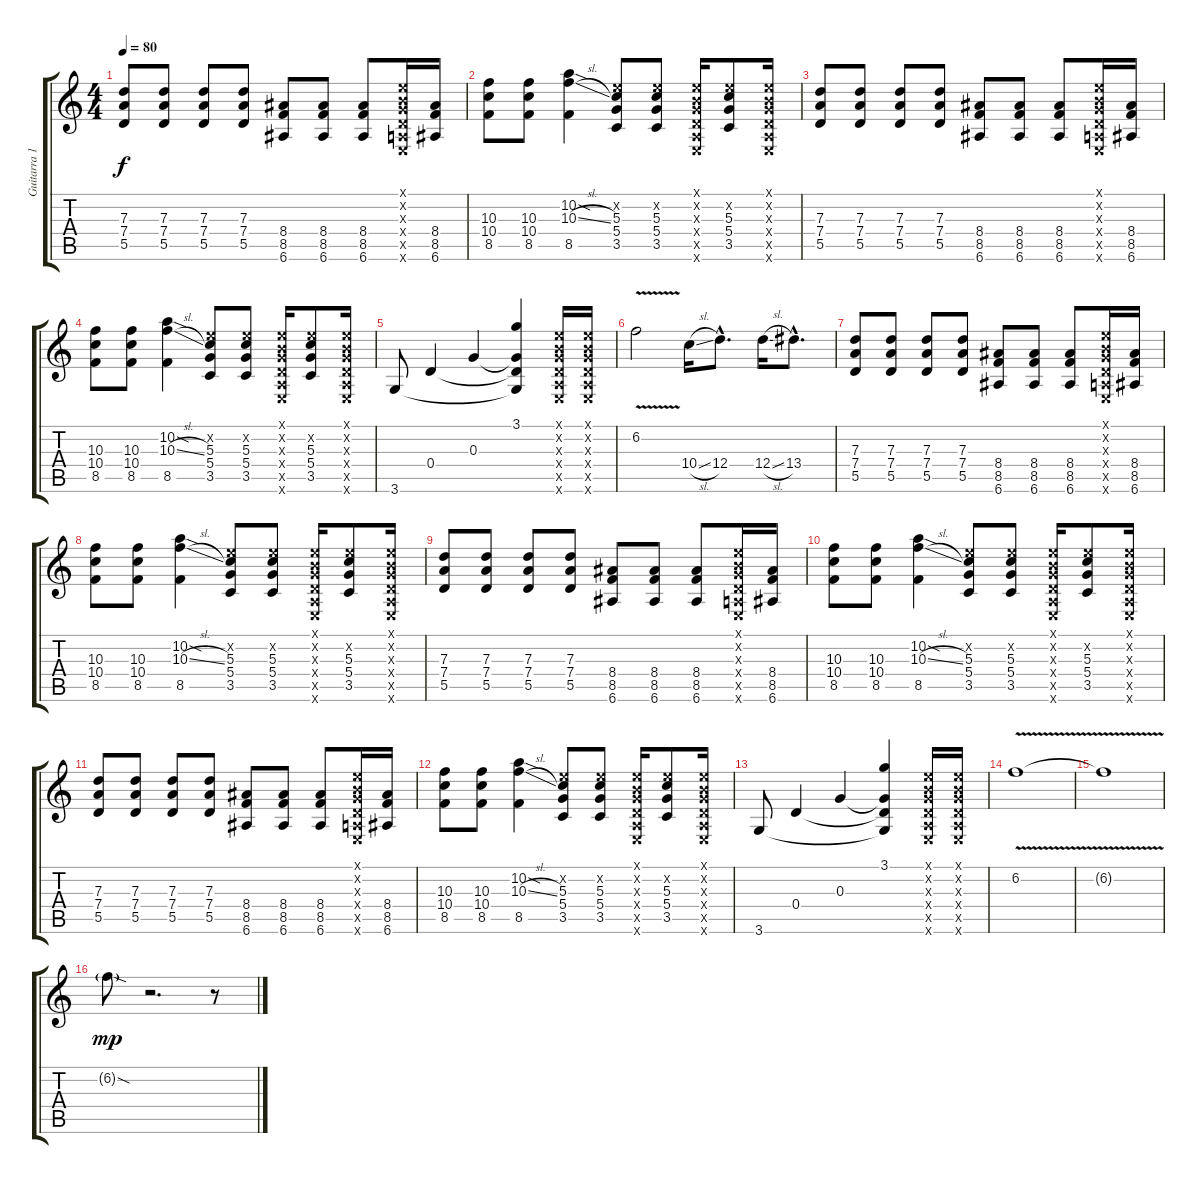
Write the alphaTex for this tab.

\track ("Guitarra 1 (Evan)" "Guitarra 1") {instrument distortionguitar}
\staff {score tabs}
\tuning (E4 B3 G3 D3 A2 E2) {hide}
\ts (4 4)
\tempo 80
\clef g2
\ks c
(7.3 7.4 5.5).8{dy f} (7.3 7.4 5.5).8 (7.3 7.4 5.5).8 (7.3 7.4 5.5).8 (8.4 8.5 6.6).8 (8.4 8.5 6.6).8 (8.4 8.5 6.6).8 (0.1{x} 0.2{x} 0.3{x} 0.4{x} 0.5{x} 0.6{x}).16 (8.4 8.5 6.6).16 |
(10.3 10.4 8.5).8 (10.3 10.4 8.5).8 (10.2{sod} 10.3{sl} 8.5).4 (5.2{x} 5.3 5.4 3.5).8 (5.2{x} 5.3 5.4 3.5).8 (0.1{x} 0.2{x} 0.3{x} 0.4{x} 0.5{x} 0.6{x}).16 (5.2{x} 5.3 5.4 3.5).8 (0.1{x} 0.2{x} 0.3{x} 0.4{x} 0.5{x} 0.6{x}).16 |
(7.3 7.4 5.5).8 (7.3 7.4 5.5).8 (7.3 7.4 5.5).8 (7.3 7.4 5.5).8 (8.4 8.5 6.6).8 (8.4 8.5 6.6).8 (8.4 8.5 6.6).8 (0.1{x} 0.2{x} 0.3{x} 0.4{x} 0.5{x} 0.6{x}).16 (8.4 8.5 6.6).16 |
(10.3 10.4 8.5).8 (10.3 10.4 8.5).8 (10.2{sod} 10.3{sl} 8.5).4 (5.2{x} 5.3 5.4 3.5).8 (5.2{x} 5.3 5.4 3.5).8 (0.1{x} 0.2{x} 0.3{x} 0.4{x} 0.5{x} 0.6{x}).16 (5.2{x} 5.3 5.4 3.5).8 (0.1{x} 0.2{x} 0.3{x} 0.4{x} 0.5{x} 0.6{x}).16 |
3.6.8 0.4.4 0.3.4 (3.1 0.3{t} 0.4{t} 3.6{t}).4 (0.1{x} 0.2{x} 0.3{x} 0.4{x} 0.5{x} 0.6{x}).16 (0.1{x} 0.2{x} 0.3{x} 0.4{x} 0.5{x} 0.6{x}).16 |
6.2{v}.2 10.4{sl}.16 12.4{hac}.8{d} 12.4{sl}.16 13.4{hac}.8{d} |
(7.3 7.4 5.5).8 (7.3 7.4 5.5).8 (7.3 7.4 5.5).8 (7.3 7.4 5.5).8 (8.4 8.5 6.6).8 (8.4 8.5 6.6).8 (8.4 8.5 6.6).8 (0.1{x} 0.2{x} 0.3{x} 0.4{x} 0.5{x} 0.6{x}).16 (8.4 8.5 6.6).16 |
(10.3 10.4 8.5).8 (10.3 10.4 8.5).8 (10.2{sod} 10.3{sl} 8.5).4 (5.2{x} 5.3 5.4 3.5).8 (5.2{x} 5.3 5.4 3.5).8 (0.1{x} 0.2{x} 0.3{x} 0.4{x} 0.5{x} 0.6{x}).16 (5.2{x} 5.3 5.4 3.5).8 (0.1{x} 0.2{x} 0.3{x} 0.4{x} 0.5{x} 0.6{x}).16 |
(7.3 7.4 5.5).8 (7.3 7.4 5.5).8 (7.3 7.4 5.5).8 (7.3 7.4 5.5).8 (8.4 8.5 6.6).8 (8.4 8.5 6.6).8 (8.4 8.5 6.6).8 (0.1{x} 0.2{x} 0.3{x} 0.4{x} 0.5{x} 0.6{x}).16 (8.4 8.5 6.6).16 |
(10.3 10.4 8.5).8 (10.3 10.4 8.5).8 (10.2{sod} 10.3{sl} 8.5).4 (5.2{x} 5.3 5.4 3.5).8 (5.2{x} 5.3 5.4 3.5).8 (0.1{x} 0.2{x} 0.3{x} 0.4{x} 0.5{x} 0.6{x}).16 (5.2{x} 5.3 5.4 3.5).8 (0.1{x} 0.2{x} 0.3{x} 0.4{x} 0.5{x} 0.6{x}).16 |
(7.3 7.4 5.5).8 (7.3 7.4 5.5).8 (7.3 7.4 5.5).8 (7.3 7.4 5.5).8 (8.4 8.5 6.6).8 (8.4 8.5 6.6).8 (8.4 8.5 6.6).8 (0.1{x} 0.2{x} 0.3{x} 0.4{x} 0.5{x} 0.6{x}).16 (8.4 8.5 6.6).16 |
(10.3 10.4 8.5).8 (10.3 10.4 8.5).8 (10.2{sod} 10.3{sl} 8.5).4 (5.2{x} 5.3 5.4 3.5).8 (5.2{x} 5.3 5.4 3.5).8 (0.1{x} 0.2{x} 0.3{x} 0.4{x} 0.5{x} 0.6{x}).16 (5.2{x} 5.3 5.4 3.5).8 (0.1{x} 0.2{x} 0.3{x} 0.4{x} 0.5{x} 0.6{x}).16 |
3.6.8 0.4.4 0.3.4 (3.1 0.3{t} 0.4{t} 3.6{t}).4 (0.1{x} 0.2{x} 0.3{x} 0.4{x} 0.5{x} 0.6{x}).16 (0.1{x} 0.2{x} 0.3{x} 0.4{x} 0.5{x} 0.6{x}).16 |
6.2{v}.1 |
6.2{t}.1 |
6.2{sod g}.8{dy mp} r.2{d} r.8
